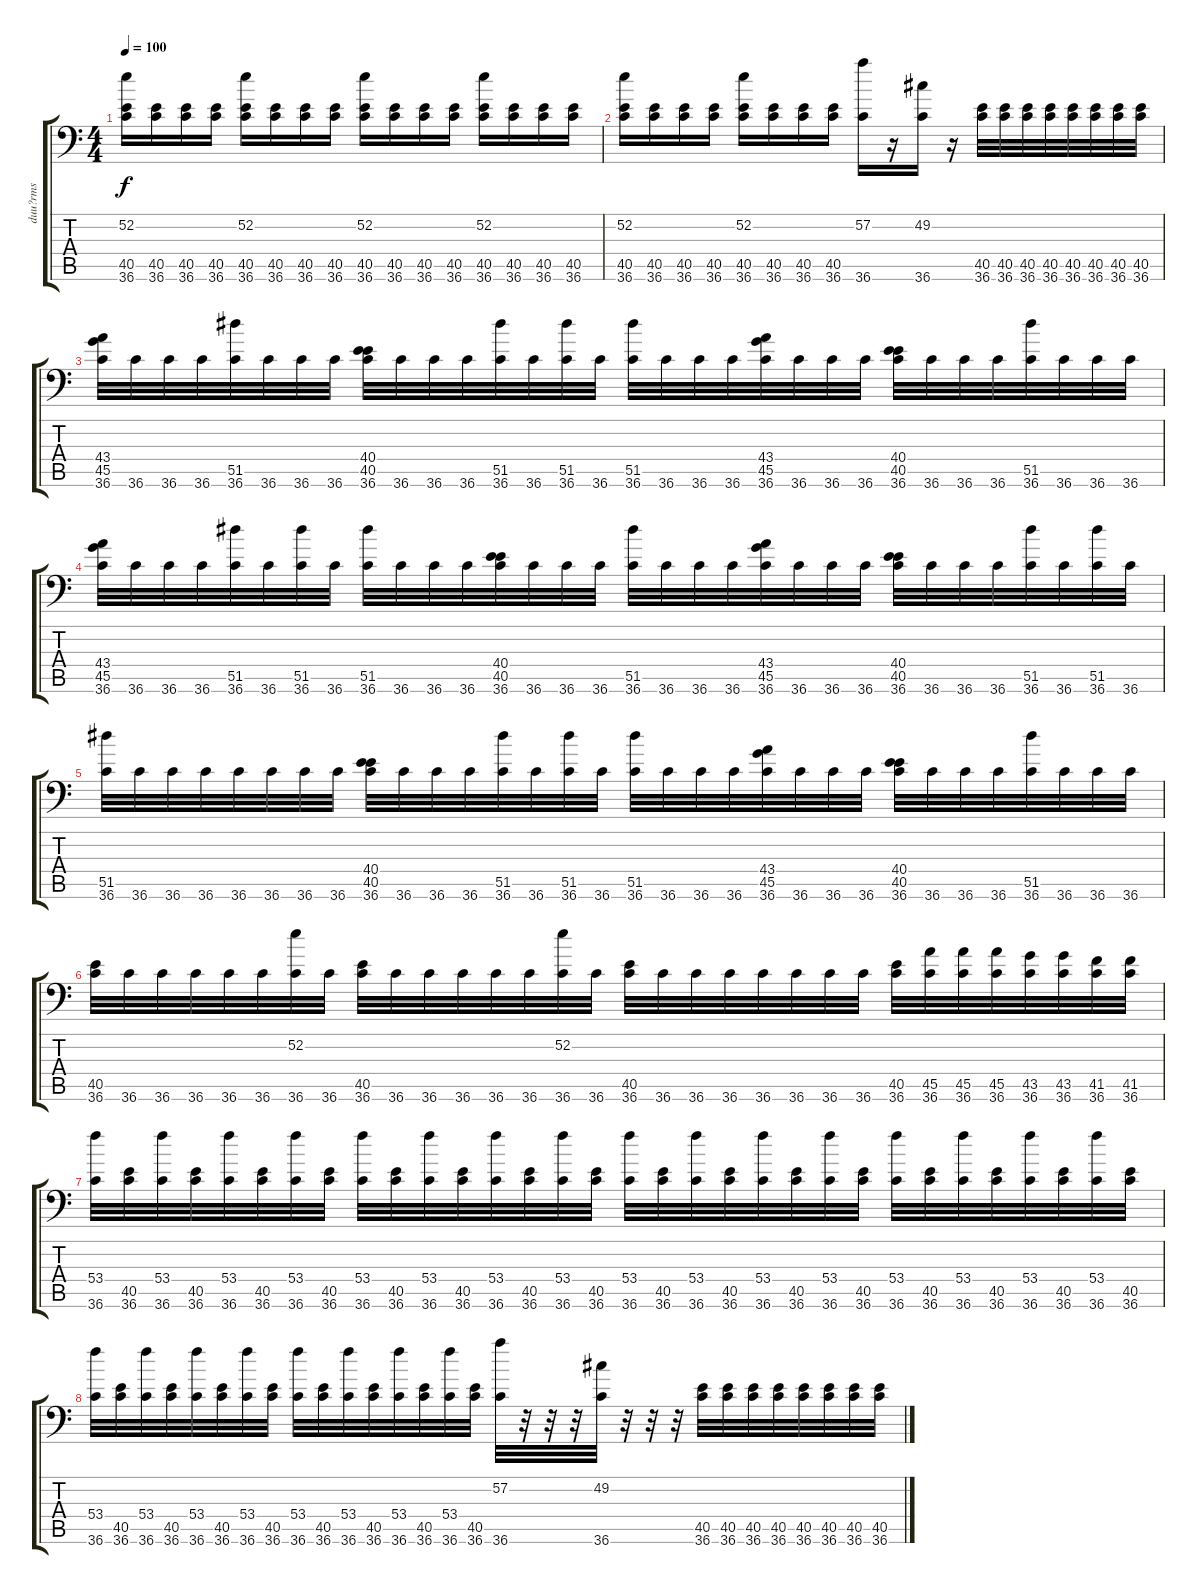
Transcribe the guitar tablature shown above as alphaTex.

\track ("duu?rms" "duu?rms") {instrument acousticgrandpiano}
\staff {score tabs}
\tuning (C-1 C-1 C-1 C-1 C-1 C-1) {hide}
\ts (4 4)
\tempo 100
\clef f4
\ks c
(52.2 40.5 36.6).16{dy f} (40.5 36.6).16 (40.5 36.6).16 (40.5 36.6).16 (52.2 40.5 36.6).16 (40.5 36.6).16 (40.5 36.6).16 (40.5 36.6).16 (52.2 40.5 36.6).16 (40.5 36.6).16 (40.5 36.6).16 (40.5 36.6).16 (52.2 40.5 36.6).16 (40.5 36.6).16 (40.5 36.6).16 (40.5 36.6).16 |
(52.2 40.5 36.6).16 (40.5 36.6).16 (40.5 36.6).16 (40.5 36.6).16 (52.2 40.5 36.6).16 (40.5 36.6).16 (40.5 36.6).16 (40.5 36.6).16 (57.2 36.6).16 r.16 (49.2 36.6).16 r.16 (40.5 36.6).32 (40.5 36.6).32 (40.5 36.6).32 (40.5 36.6).32 (40.5 36.6).32 (40.5 36.6).32 (40.5 36.6).32 (40.5 36.6).32 |
(43.4 45.5 36.6).32 36.6.32 36.6.32 36.6.32 (51.5 36.6).32 36.6.32 36.6.32 36.6.32 (40.4 40.5 36.6).32 36.6.32 36.6.32 36.6.32 (51.5 36.6).32 36.6.32 (51.5 36.6).32 36.6.32 (51.5 36.6).32 36.6.32 36.6.32 36.6.32 (43.4 45.5 36.6).32 36.6.32 36.6.32 36.6.32 (40.4 40.5 36.6).32 36.6.32 36.6.32 36.6.32 (51.5 36.6).32 36.6.32 36.6.32 36.6.32 |
(43.4 45.5 36.6).32 36.6.32 36.6.32 36.6.32 (51.5 36.6).32 36.6.32 (51.5 36.6).32 36.6.32 (51.5 36.6).32 36.6.32 36.6.32 36.6.32 (40.4 40.5 36.6).32 36.6.32 36.6.32 36.6.32 (51.5 36.6).32 36.6.32 36.6.32 36.6.32 (43.4 45.5 36.6).32 36.6.32 36.6.32 36.6.32 (40.4 40.5 36.6).32 36.6.32 36.6.32 36.6.32 (51.5 36.6).32 36.6.32 (51.5 36.6).32 36.6.32 |
(51.5 36.6).32 36.6.32 36.6.32 36.6.32 36.6.32 36.6.32 36.6.32 36.6.32 (40.4 40.5 36.6).32 36.6.32 36.6.32 36.6.32 (51.5 36.6).32 36.6.32 (51.5 36.6).32 36.6.32 (51.5 36.6).32 36.6.32 36.6.32 36.6.32 (43.4 45.5 36.6).32 36.6.32 36.6.32 36.6.32 (40.4 40.5 36.6).32 36.6.32 36.6.32 36.6.32 (51.5 36.6).32 36.6.32 36.6.32 36.6.32 |
(40.5 36.6).32 36.6.32 36.6.32 36.6.32 36.6.32 36.6.32 (52.2 36.6).32 36.6.32 (40.5 36.6).32 36.6.32 36.6.32 36.6.32 36.6.32 36.6.32 (52.2 36.6).32 36.6.32 (40.5 36.6).32 36.6.32 36.6.32 36.6.32 36.6.32 36.6.32 36.6.32 36.6.32 (40.5 36.6).32 (45.5 36.6).32 (45.5 36.6).32 (45.5 36.6).32 (43.5 36.6).32 (43.5 36.6).32 (41.5 36.6).32 (41.5 36.6).32 |
(53.4 36.6).32 (40.5 36.6).32 (53.4 36.6).32 (40.5 36.6).32 (53.4 36.6).32 (40.5 36.6).32 (53.4 36.6).32 (40.5 36.6).32 (53.4 36.6).32 (40.5 36.6).32 (53.4 36.6).32 (40.5 36.6).32 (53.4 36.6).32 (40.5 36.6).32 (53.4 36.6).32 (40.5 36.6).32 (53.4 36.6).32 (40.5 36.6).32 (53.4 36.6).32 (40.5 36.6).32 (53.4 36.6).32 (40.5 36.6).32 (53.4 36.6).32 (40.5 36.6).32 (53.4 36.6).32 (40.5 36.6).32 (53.4 36.6).32 (40.5 36.6).32 (53.4 36.6).32 (40.5 36.6).32 (53.4 36.6).32 (40.5 36.6).32 |
(53.4 36.6).32 (40.5 36.6).32 (53.4 36.6).32 (40.5 36.6).32 (53.4 36.6).32 (40.5 36.6).32 (53.4 36.6).32 (40.5 36.6).32 (53.4 36.6).32 (40.5 36.6).32 (53.4 36.6).32 (40.5 36.6).32 (53.4 36.6).32 (40.5 36.6).32 (53.4 36.6).32 (40.5 36.6).32 (57.2 36.6).32 r.32 r.32 r.32 (49.2 36.6).32 r.32 r.32 r.32 (40.5 36.6).32 (40.5 36.6).32 (40.5 36.6).32 (40.5 36.6).32 (40.5 36.6).32 (40.5 36.6).32 (40.5 36.6).32 (40.5 36.6).32
